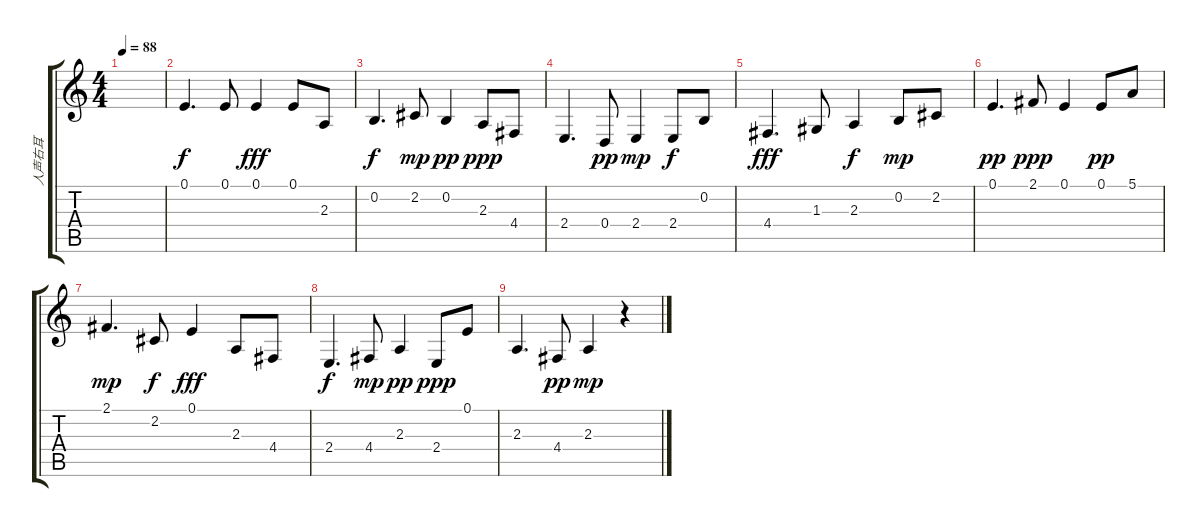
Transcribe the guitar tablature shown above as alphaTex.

\track ("人声右耳" "人声右耳") {instrument fx7echoes}
\staff {score tabs}
\tuning (E4 B3 G3 D3 A2 E2) {hide}
\ts (4 4)
\tempo 88
\clef g2
\ks c
|
0.1.4{d} 0.1.8{dy f} 0.1.4{dy fff} 0.1.8 2.3.8 |
0.2.4{d dy f} 2.2.8{dy mp} 0.2.4{dy pp} 2.3.8{dy ppp} 4.4.8 |
2.4.4{d} 0.4.8{dy pp} 2.4.4{dy mp} 2.4.8{dy f} 0.2.8 |
4.4.4{d dy fff} 1.3.8 2.3.4{dy f} 0.2.8{dy mp} 2.2.8 |
0.1.4{d dy pp} 2.1.8{dy ppp} 0.1.4 0.1.8{dy pp} 5.1.8 |
2.1.4{d dy mp} 2.2.8{dy f} 0.1.4{dy fff} 2.3.8 4.4.8 |
2.4.4{d dy f} 4.4.8{dy mp} 2.3.4{dy pp} 2.4.8{dy ppp} 0.1.8 |
2.3.4{d} 4.4.8{dy pp} 2.3.4{dy mp} r.4
